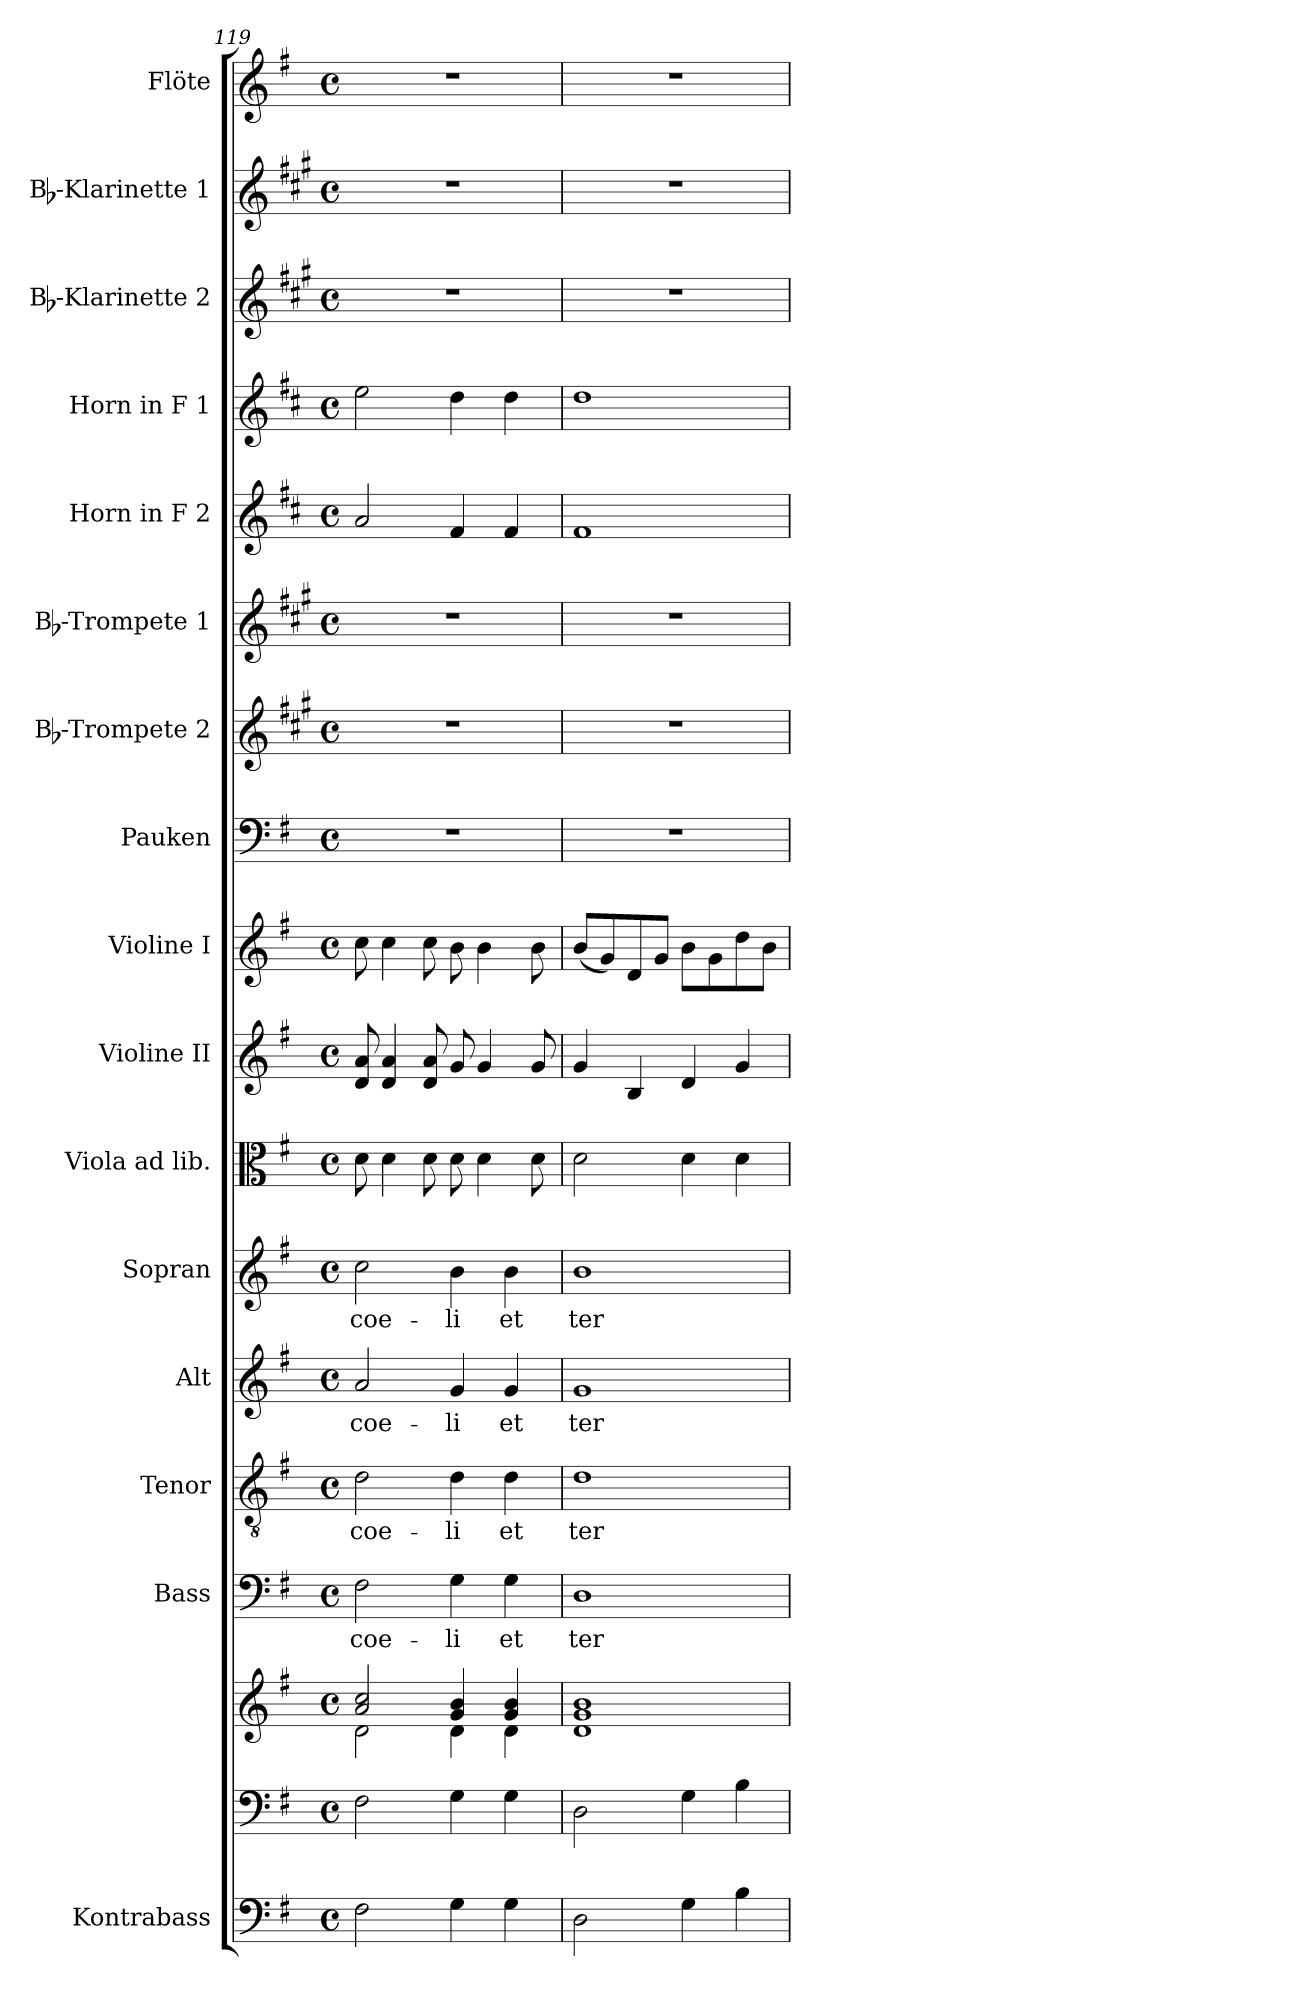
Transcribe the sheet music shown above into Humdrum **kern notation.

**kern	**kern	**kern	**kern	**text	**kern	**text	**kern	**text	**kern	**text	**kern	**kern	**kern	**kern	**kern	**kern	**kern	**kern	**kern	**kern	**kern
*part17	*part16	*part16	*part15	*part15	*part14	*part14	*part13	*part13	*part12	*part12	*part11	*part10	*part9	*part8	*part7	*part6	*part5	*part4	*part3	*part2	*part1
*staff18	*staff17	*staff16	*staff15	*staff15	*staff14	*staff14	*staff13	*staff13	*staff12	*staff12	*staff11	*staff10	*staff9	*staff8	*staff7	*staff6	*staff5	*staff4	*staff3	*staff2	*staff1
*I"Kontrabass	*	*	*I"Bass	*	*I"Tenor	*	*I"Alt	*	*I"Sopran	*	*I"Viola ad lib.	*I"Violine II	*I"Violine I	*I"Pauken	*I"Bb-Trompete 2	*I"Bb-Trompete 1	*I"Horn in F 2	*I"Horn in F 1	*I"Bb-Klarinette 2	*I"Bb-Klarinette 1	*I"Flöte
*I'Kb.	*	*	*I'B.	*	*I'T.	*	*I'A.	*	*I'S.	*	*I'Vla.	*I'Vl. II	*I'Vl. I	*I'Pk.	*I'Bb Trp. 2	*I'Bb Trp. 1	*	*	*I'Bb Kl. 2	*I'Bb Kl. 1	*I'Fl.
*clefF4	*clefF4	*clefG2	*clefF4	*	*clefGv2	*	*clefG2	*	*clefG2	*	*clefC3	*clefG2	*clefG2	*clefF4	*clefG2	*clefG2	*clefG2	*clefG2	*clefG2	*clefG2	*clefG2
*ITrd7c12	*	*	*	*	*	*	*	*	*	*	*	*	*	*	*ITrd1c2	*ITrd1c2	*ITrd4c7	*ITrd4c7	*ITrd1c2	*ITrd1c2	*
*k[f#]	*k[f#]	*k[f#]	*k[f#]	*	*k[f#]	*	*k[f#]	*	*k[f#]	*	*k[f#]	*k[f#]	*k[f#]	*k[f#]	*k[f#]	*k[f#]	*k[f#]	*k[f#]	*k[f#]	*k[f#]	*k[f#]
*G:	*G:	*G:	*G:	*	*G:	*	*G:	*	*G:	*	*G:	*G:	*G:	*G:	*G:	*G:	*G:	*G:	*G:	*G:	*G:
*M4/4	*M4/4	*M4/4	*M4/4	*	*M4/4	*	*M4/4	*	*M4/4	*	*M4/4	*M4/4	*M4/4	*M4/4	*M4/4	*M4/4	*M4/4	*M4/4	*M4/4	*M4/4	*M4/4
*met(c)	*met(c)	*met(c)	*met(c)	*	*met(c)	*	*met(c)	*	*met(c)	*	*met(c)	*met(c)	*met(c)	*met(c)	*met(c)	*met(c)	*met(c)	*met(c)	*met(c)	*met(c)	*met(c)
=119	=119	=119	=119	=119	=119	=119	=119	=119	=119	=119	=119	=119	=119	=119	=119	=119	=119	=119	=119	=119	=119
*	*	*^	*	*	*	*	*	*	*	*	*	*	*	*	*	*	*	*	*	*	*
!	!	!	!	!	!LO:LY:b	!	!LO:LY:b	!	!LO:LY:b	!	!LO:LY:b	!	!	!	!	!	!	!	!	!	!	!
2FF#\	2F#\	2a/ 2cc/	2d\	2F#\	coe-	2d\	coe-	2a/	coe-	2cc\	coe-	8d\	8d/ 8a/	8cc\	1r	1r	1r	2d/	2a\	1r	1r	1r
.	.	.	.	.	.	.	.	.	.	.	.	4d\	4d/ 4a/	4cc\	.	.	.	.	.	.	.	.
.	.	.	.	.	.	.	.	.	.	.	.	8d\	8d/ 8a/	8cc\	.	.	.	.	.	.	.	.
!	!	!	!	!	!LO:LY:b	!	!LO:LY:b	!	!LO:LY:b	!	!LO:LY:b	!	!	!	!	!	!	!	!	!	!	!
4GG\	4G\	4g/ 4b/	4d\	4G\	-li	4d\	-li	4g/	-li	4b\	-li	8d\	8g/	8b\	.	.	.	4B/	4g\	.	.	.
.	.	.	.	.	.	.	.	.	.	.	.	4d\	4g/	4b\	.	.	.	.	.	.	.	.
!	!	!	!	!	!LO:LY:b	!	!LO:LY:b	!	!LO:LY:b	!	!LO:LY:b	!	!	!	!	!	!	!	!	!	!	!
4GG\	4G\	4g/ 4b/	4d\	4G\	et	4d\	et	4g/	et	4b\	et	.	.	.	.	.	.	4B/	4g\	.	.	.
.	.	.	.	.	.	.	.	.	.	.	.	8d\	8g/	8b\	.	.	.	.	.	.	.	.
=120	=120	=120	=120	=120	=120	=120	=120	=120	=120	=120	=120	=120	=120	=120	=120	=120	=120	=120	=120	=120	=120	=120
!	!	!	!	!	!LO:LY:b	!	!LO:LY:b	!	!LO:LY:b	!	!LO:LY:b	!	!	!	!	!	!	!	!	!	!	!
2DD\	2D\	1g 1b	1d	1D	ter-	1d	ter-	1g	ter-	1b	ter-	2d\	4g/	(<8b/L	1r	1r	1r	1B	1g	1r	1r	1r
.	.	.	.	.	.	.	.	.	.	.	.	.	.	8g/)	.	.	.	.	.	.	.	.
.	.	.	.	.	.	.	.	.	.	.	.	.	4B/	8d/	.	.	.	.	.	.	.	.
.	.	.	.	.	.	.	.	.	.	.	.	.	.	8g/J	.	.	.	.	.	.	.	.
4GG\	4G\	.	.	.	.	.	.	.	.	.	.	4d\	4d/	8b\L	.	.	.	.	.	.	.	.
.	.	.	.	.	.	.	.	.	.	.	.	.	.	8g\	.	.	.	.	.	.	.	.
4BB\	4B\	.	.	.	.	.	.	.	.	.	.	4d\	4g/	8dd\	.	.	.	.	.	.	.	.
.	.	.	.	.	.	.	.	.	.	.	.	.	.	8b\J	.	.	.	.	.	.	.	.
*	*	*v	*v	*	*	*	*	*	*	*	*	*	*	*	*	*	*	*	*	*	*	*
=	=	=	=	=	=	=	=	=	=	=	=	=	=	=	=	=	=	=	=	=	=
*-	*-	*-	*-	*-	*-	*-	*-	*-	*-	*-	*-	*-	*-	*-	*-	*-	*-	*-	*-	*-	*-
